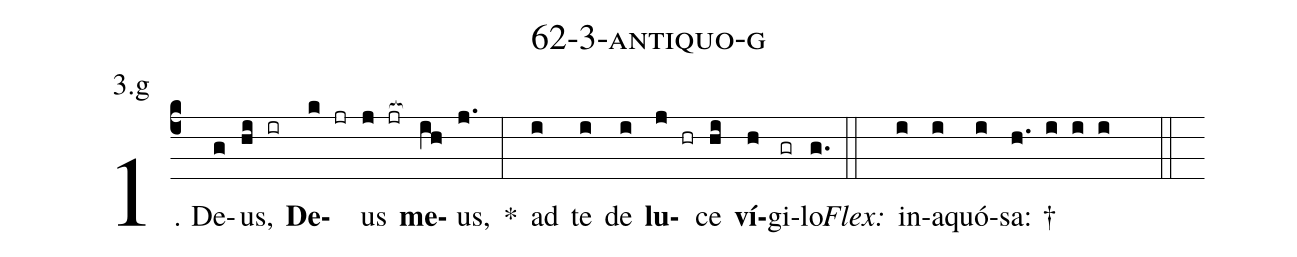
name: 62-3-antiquo-g;
annotation: 3.g;
%%
(c4)1. De(g)us,(hi ir) <b>De</b>(k jr)us(j jr[ocb:1{]) <b>me</b>(ih[ocb:0}])us,(j.) *(:) ad(i) te(i) de(i) <b>lu</b>(j hr)ce(hi) <b>ví</b>(h)gi(gr)lo.(g.) (::)
<i>Flex:</i>()  in(i)a(i)quó(i)sa: †(h. i i i  ::)
